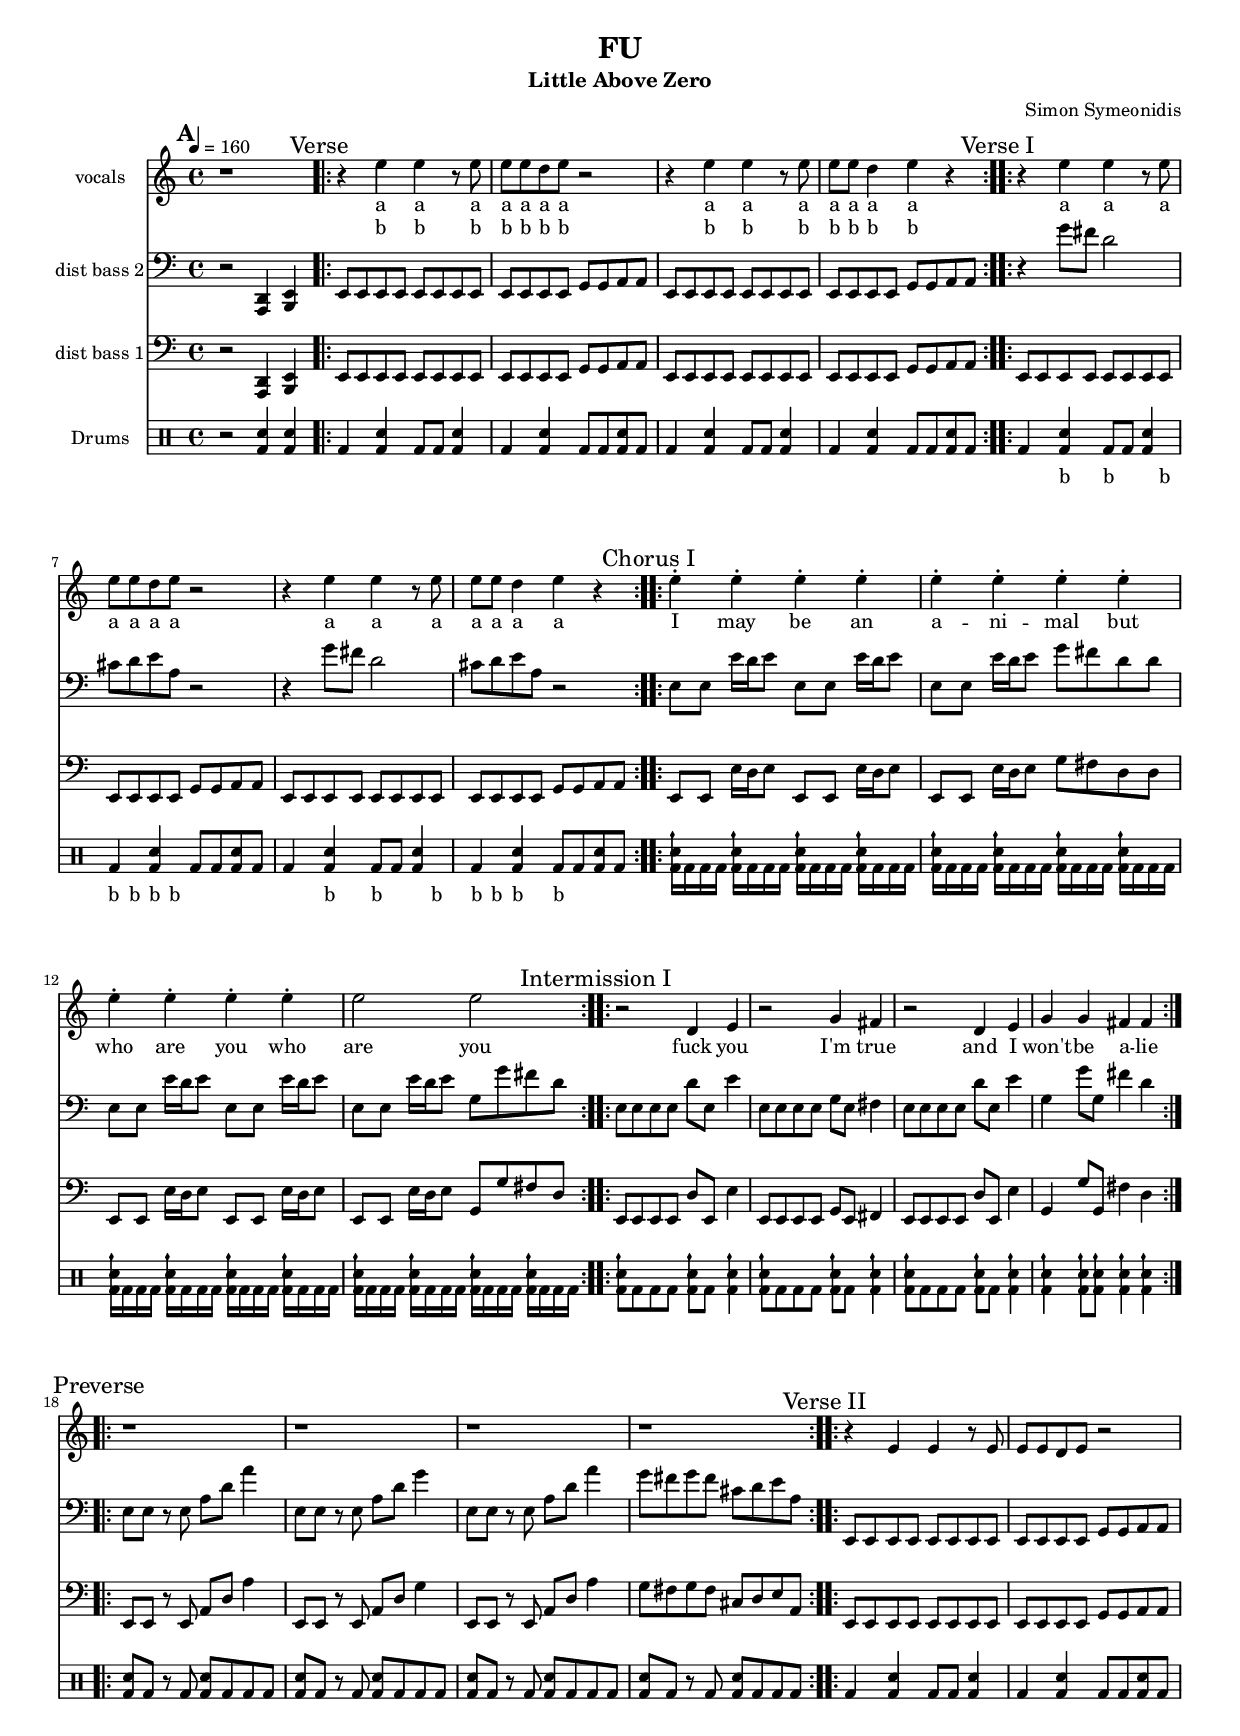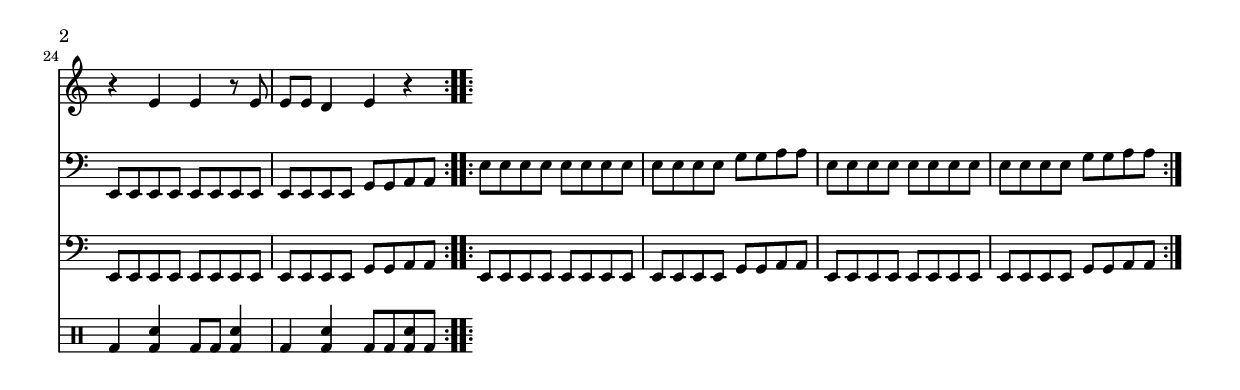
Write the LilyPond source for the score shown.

\include "articulate.ly"
\version "2.18.2"
#(set-global-staff-size 16)

\header {
  title = "FU"
  subtitle = "Little Above Zero"
  composer = "Simon Symeonidis"
}

bass_verse_common = \repeat volta 2 {
  e8 e e e  e e e e |
  e  e e e  g g a a |
  e8 e e e  e e e e |
  e  e e e  g g a a |
}

bass_verse_melody = \repeat volta 2 {
  r4 g''8 fis d2 |
  cis8 d e a, r2 |
  r4 g'8 fis d2 |
  cis8 d e a, r2 |
}

bass_chorus = \repeat volta 4 {
  e8 e  e'16 d e8  e,8 e  e'16 d e8 |
  e,8 e  e'16 d e8  g fis d d |
  e,8 e  e'16 d e8  e,8 e  e'16 d e8 |
  e,8 e  e'16 d e8  g, g' fis d |
}

bass_intermission = \repeat volta 4 {
  e,8 e e e  d' e, e'4  |
  e,8 e e e  g e fis4  |
  e8 e e e  d' e, e'4  |
  g,4 g'8 g, fis'4 d |
}

bass_preverse = \repeat volta 4 {
  e,8 e r e a d a'4 |
  e,8 e r e a d g4 |
  e,8 e r e a d a'4 |
  g8 fis g fis cis d e a, |

}

vocals_verse = \repeat volta 2 {
  r4 e4 e r8 e |
  e8 e d8 e r2 |
  r4 e4 e r8 e |
  e8 e d4 e r4 |
}

vocals_chorus = \repeat volta 4 {
  \repeat unfold 3 { e4\staccato e\staccato e\staccato e\staccato | }
  e2 e2 |
}

vocals_intermission = \repeat volta 4 {
  r2 d,4 e |
  r2 g4 fis |
  r2 d4 e |
  g4 g fis fis |
}

vocals_preverse = \repeat volta 4 { \repeat unfold 4 { r1 | } }

music = {
  <<
 \new Staff \with {
    instrumentName = #"vocals"
    midiInstrument = #"choir aahs"
  }{
    \clef treble
    \time 4/4
    \tempo 4 = 160

    \relative c'' {
      \mark \default
      r1 |

      \vocals_verse
      \vocals_verse
      \vocals_chorus
      \vocals_intermission
      \vocals_preverse
      \vocals_verse
    }

  } \addlyrics {
      %% verse
    <<
      { a a a a a a a a a a a a a a }
      \new Lyrics { b b b b b b b b b b b b b b }
    >>

    <<
      { a a a a a a a a a a a a a a }
      \new Lyrics { b b b b b b b b b b b b b b }
    >>

      %% chorus
      I may be an
      a -- ni -- mal but
      who are you who
      are you

      %% intermission
      fuck you
      I'm true
      and I
      won't -- be a -- lie
  }

  \new Staff \with {
    instrumentName = #"dist bass 2"
    midiInstrument = #"overdriven guitar"
  }{
    \clef bass
    \time 4/4
    \tempo 4 = 160

    \relative c,, {
      \mark \default
      r2 <d' a>4 <e b>4 |

      \mark "Verse"
      \bass_verse_common

      \mark "Verse I"
      \bass_verse_melody

      \mark "Chorus I"
      \bass_chorus

      \mark "Intermission I"
      \bass_intermission

      \mark "Preverse"
      \bass_preverse

      \mark "Verse II"
      \relative c, {
        \bass_verse_common
      }
      \bass_verse_common

    }
  }

  \new Staff \with {
    instrumentName = #"dist bass 1"
    midiInstrument = #"overdriven guitar"
  }{
    \clef bass
    \time 4/4
    \tempo 4 = 160

    \relative c,, {
      r2 <d' a>4 <e b>4 |

      \bass_verse_common
      \bass_verse_common

      \bass_chorus
      \bass_intermission
      \bass_preverse

      \relative c, {
        \bass_verse_common
      }
      \bass_verse_common
    }
  }


  \new DrumStaff \with {
    instrumentName = #"Drums"
  }
  {
    \drummode {
      \time 4/4

      r2 <bd sn>4 <bd sn>4 |

      %% verse
      \repeat volta 2 {
        bd4 <bd sn> bd8 bd <sn bd>4 |
        bd4 <bd sn> bd8 bd <sn bd> bd |
        bd4 <bd sn> bd8 bd <sn bd>4 |
        bd4 <bd sn> bd8 bd <sn bd> bd |
      }

      \repeat volta 2 {
        bd4 <bd sn> bd8 bd <sn bd>4 |
        bd4 <bd sn> bd8 bd <sn bd> bd |
        bd4 <bd sn> bd8 bd <sn bd>4 |
        bd4 <bd sn> bd8 bd <sn bd> bd |
      }

      \repeat volta 4 {
        \repeat unfold 4 { <cymch sn bd>16 bd bd bd } |
        \repeat unfold 4 { <cymch sn bd>16 bd bd bd } |
        \repeat unfold 4 { <cymch sn bd>16 bd bd bd } |
        \repeat unfold 4 { <cymch sn bd>16 bd bd bd } |
      }

      \repeat volta 4 {
        <bd sn cymch>8 bd bd bd <bd sn cymch> bd <bd sn cymch>4 |
        <bd sn cymch>8 bd bd bd <bd sn cymch> bd <bd sn cymch>4 |
        <bd sn cymch>8 bd bd bd <bd sn cymch> bd <bd sn cymch>4 |
        <bd sn cymch>4 <bd sn cymch>8 <bd sn cymch> <bd sn cymch>4 <bd sn cymch>4 |
      }

      %% preverse
      \repeat  volta 4 {
        <bd sn>8 bd r bd <bd sn> bd bd bd |
        <bd sn>8 bd r bd <bd sn> bd bd bd |
        <bd sn>8 bd r bd <bd sn> bd bd bd |
        <bd sn>8 bd r bd <bd sn> bd bd bd |
      }

      %% verse
      \repeat volta 2 {
        bd4 <bd sn> bd8 bd <sn bd>4 |
        bd4 <bd sn> bd8 bd <sn bd> bd |
        bd4 <bd sn> bd8 bd <sn bd>4 |
        bd4 <bd sn> bd8 bd <sn bd> bd |
      }
    }
  }

  >>
}

\score {
  \music
  \layout { }
}

\score {
  \unfoldRepeats { \music }
  \midi { }
}